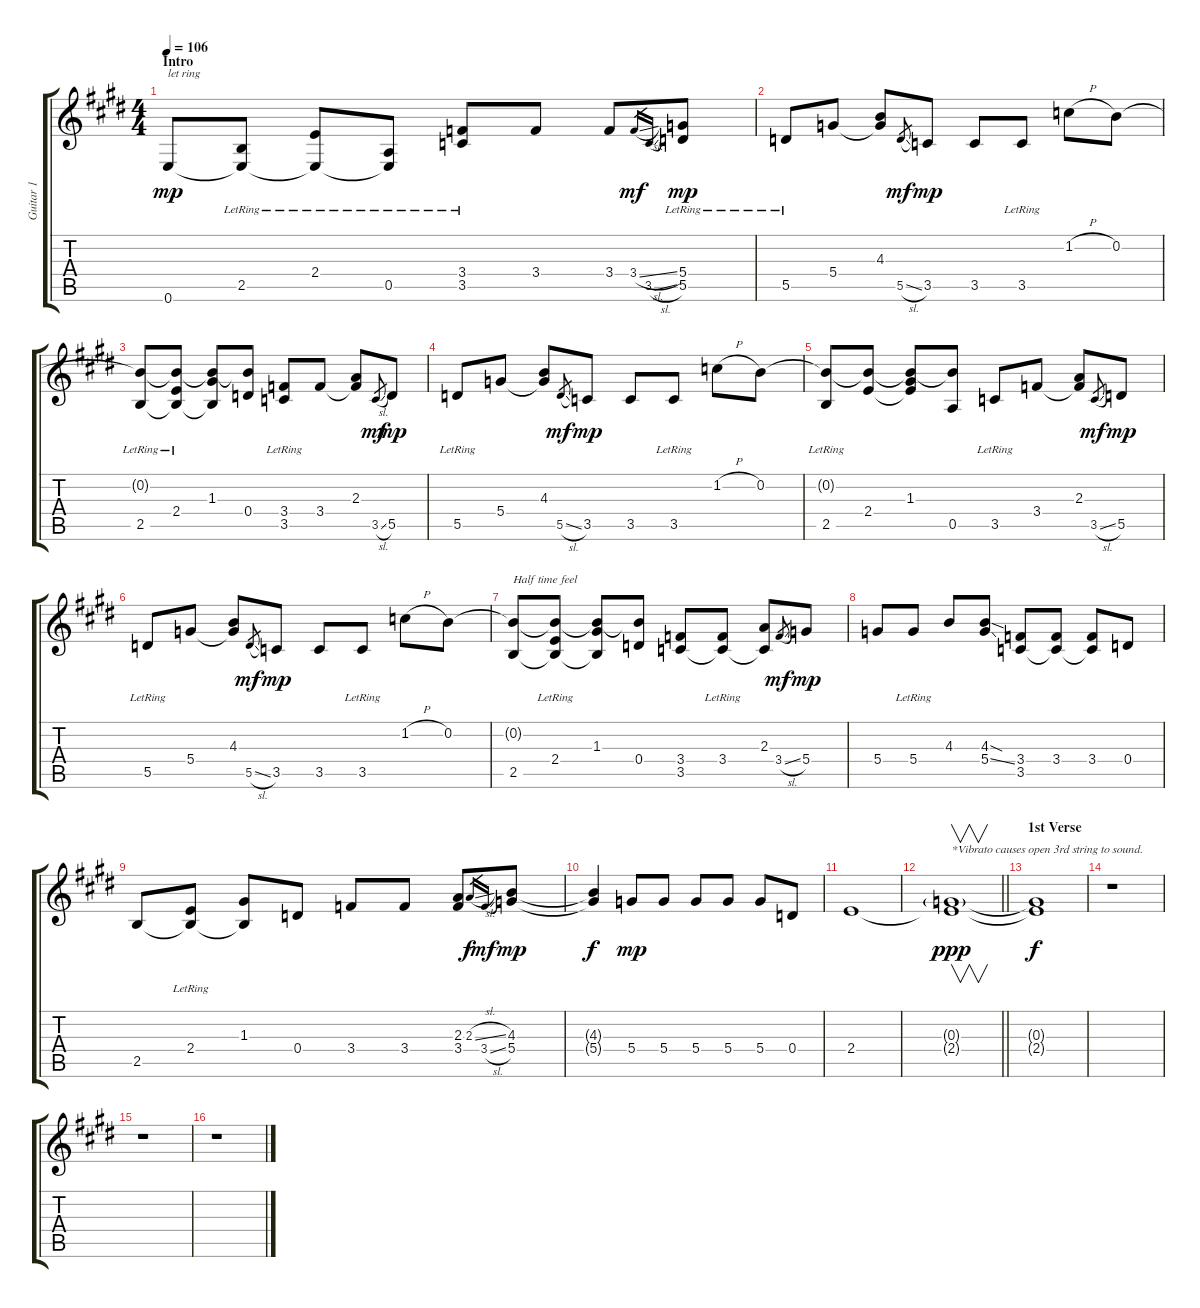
\track ("Guitar 1" "Guitar 1") {instrument distortionguitar}
\staff {score tabs}
\tuning (E4 B3 G3 D3 A2 E2) {hide}
\ts (4 4)
\section ("" "Intro")
\tempo 106
\clef g2
\ks e
0.6.8{txt "let ring" dy mp instrument distortionguitar} (2.5{lr} 0.6{t}).8 (2.4{lr} 0.6{t}).8 (0.5{lr} 0.6{t}).8 (3.4 3.5{lr}).8 3.4.8 3.4.8 3.4{sl}.16{gr dy mf} 3.5{sl}.16{gr} (5.4{lr} 5.5).8{dy mp} |
5.5{lr}.8 5.4.8 (4.3 5.4{t}).8 5.5{sl}.8{gr dy mf} 3.5.8{dy mp} 3.5.8 3.5{lr}.8 1.2{h}.8 0.2.8 |
(0.2{t} 2.5{lr}).8 (0.2{t} 2.4{lr} 2.5{t}).8 (0.2{t} 1.3 2.5{t}).8 (0.2{t} 0.4).8 (3.4 3.5{lr}).8 3.4.8 (2.3 3.4{t}).8 3.5{sl}.8{gr dy mf} 5.5.8{dy mp} |
5.5{lr}.8 5.4.8 (4.3 5.4{t}).8 5.5{sl}.8{gr dy mf} 3.5.8{dy mp} 3.5.8 3.5{lr}.8 1.2{h}.8 0.2.8 |
(0.2{t} 2.5{lr}).8 (0.2{t} 2.4).8 (0.2{t} 1.3 2.4{t}).8 (0.2{t} 0.5).8 3.5{lr}.8 3.4.8 (2.3 3.4{t}).8 3.5{sl}.8{gr dy mf} 5.5.8{dy mp} |
5.5{lr}.8 5.4.8 (4.3 5.4{t}).8 5.5{sl}.8{gr dy mf} 3.5.8{dy mp} 3.5.8 3.5{lr}.8 1.2{h}.8 0.2.8 |
(0.2{t} 2.5).8{txt "Half time feel"} (0.2{t} 2.4{lr} 2.5{t}).8 (0.2{t} 1.3 2.5{t}).8 (0.2{t} 0.4).8 (3.4 3.5).8 (3.4{lr} 3.5{t}).8 (2.3 3.5{t}).8 3.4{sl}.8{gr dy mf} 5.4.8{dy mp} |
5.4.8 5.4{lr}.8 4.3.8 (4.3{sod} 5.4{ss}).8 (3.4 3.5).8 (3.4 3.5{t}).8 (3.4 3.5{t}).8 0.4.8 |
2.5.8 (2.4{lr} 2.5{t}).8 (1.3 2.5{t}).8 0.4.8 3.4.8 3.4.8 (2.3 3.4).8 2.3{sl}.16{gr dy f} 3.4{sl}.16{gr dy mf} (4.3 5.4).8{dy mp} |
(4.3{t} 5.4{t}).4{dy f} 5.4.8{dy mp} 5.4.8 5.4.8 5.4.8 5.4.8 0.4.8 |
2.4.1{volume 4} |
\barLineRight lightlight
(0.3{g} 2.4{t}).1{v txt "*Vibrato causes open 3rd string to sound." dy ppp} |
\section ("" "1st Verse")
(0.3{t} 2.4{t}).1{dy f} |
r.1 |
r.1 |
r.1{volume 13}
